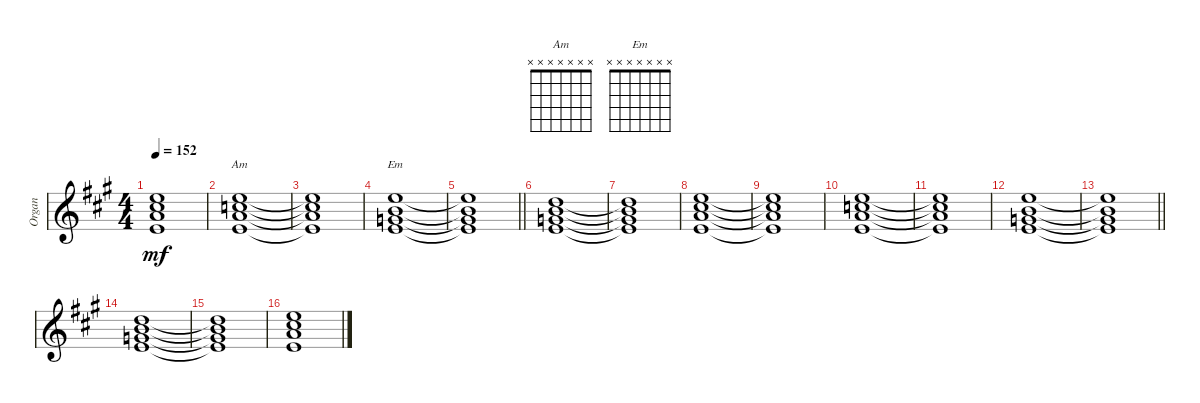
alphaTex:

\track ("Organ" "Organ") {instrument drawbarorgan}
\staff {score}
\tuning (E4 B3 G3 D3 A2 E2 B1) {hide}
\chord ("Am" x x x x x x x)
\chord ("Em" x x x x x x x)
\ts (4 4)
\tempo 152
\clef g2
\ks a
(0.1{t} 10.2{t} 18.3{t} 26.4{t}).1{dy mf} |
(0.1 10.2 17.3 26.4).1{ch "Am"} |
(0.1{t} 10.2{t} 17.3{t} 26.4{t}).1 |
(0.1 8.2 16.3 26.4).1{ch "Em"} |
\barLineRight lightlight
(0.1{t} 8.2{t} 16.3{t} 26.4{t}).1 |
(0.1 8.2 16.3 24.4).1 |
(0.1{t} 8.2{t} 16.3{t} 24.4{t}).1 |
(0.1 10.2 18.3 26.4).1 |
(0.1{t} 10.2{t} 18.3{t} 26.4{t}).1 |
(0.1 10.2 17.3 26.4).1 |
(0.1{t} 10.2{t} 17.3{t} 26.4{t}).1 |
(0.1 8.2 16.3 26.4).1 |
\barLineRight lightlight
(0.1{t} 8.2{t} 16.3{t} 26.4{t}).1 |
(0.1 8.2 16.3 24.4).1 |
(0.1{t} 8.2{t} 16.3{t} 24.4{t}).1 |
(0.1 10.2 18.3 26.4).1
